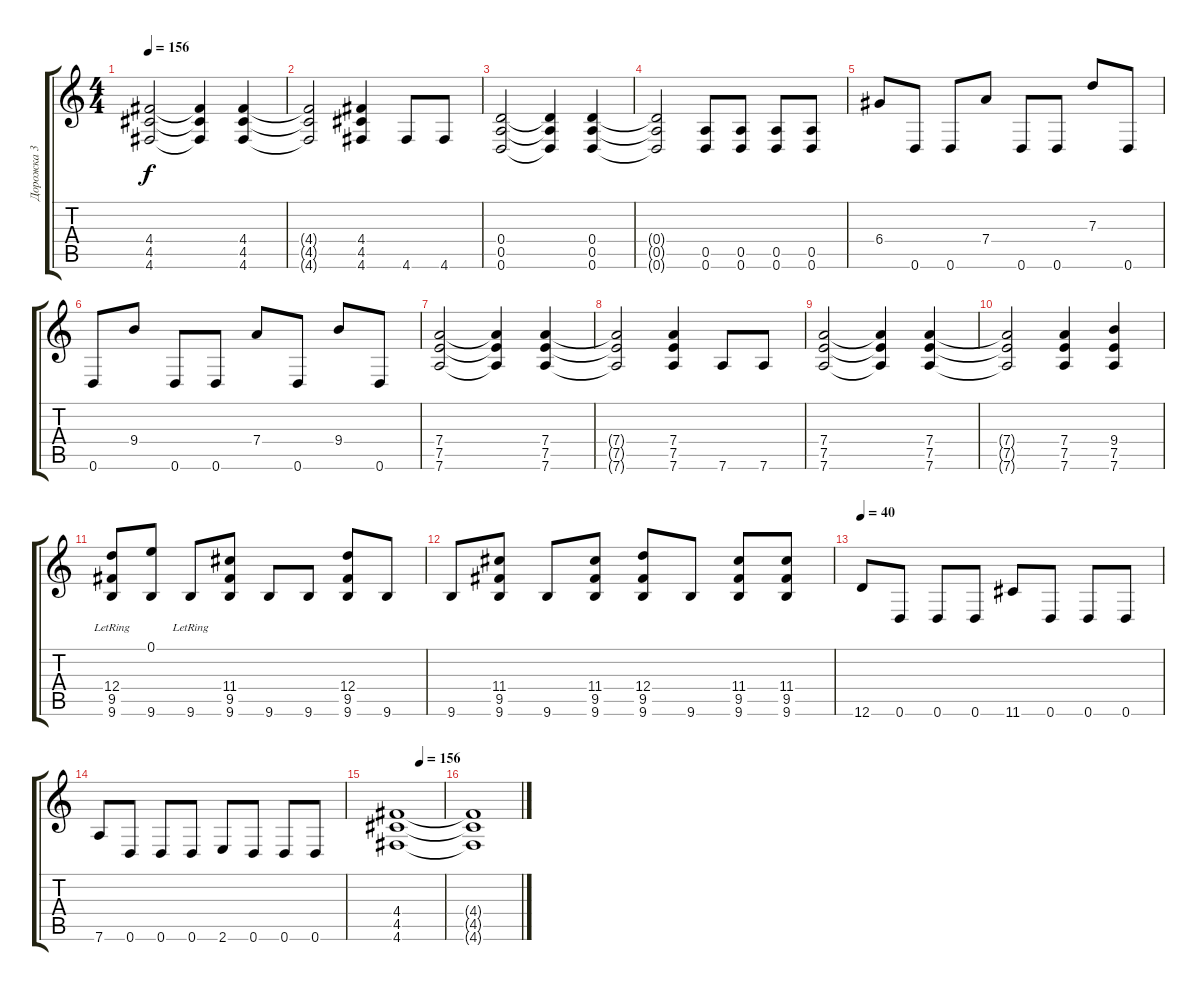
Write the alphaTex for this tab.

\track ("Дорожка 3" "Дорожка 3") {instrument distortionguitar}
\staff {score tabs}
\tuning (E4 B3 G3 D3 A2 D2) {hide}
\ts (4 4)
\tempo 156
\clef g2
\ks c
(4.4 4.5 4.6).2{dy f} (4.4{t} 4.5{t} 4.6{t}).4 (4.4 4.5 4.6).4 |
(4.4{t} 4.5{t} 4.6{t}).2 (4.4 4.5 4.6).4 4.6.8 4.6.8 |
(0.4 0.5 0.6).2 (0.4{t} 0.5{t} 0.6{t}).4 (0.4 0.5 0.6).4 |
(0.4{t} 0.5{t} 0.6{t}).2 (0.5 0.6).8 (0.5 0.6).8 (0.5 0.6).8 (0.5 0.6).8 |
6.4.8 0.6.8 0.6.8 7.4.8 0.6.8 0.6.8 7.3.8 0.6.8 |
0.6.8 9.4.8 0.6.8 0.6.8 7.4.8 0.6.8 9.4.8 0.6.8 |
(7.4 7.5 7.6).2 (7.4{t} 7.5{t} 7.6{t}).4 (7.4 7.5 7.6).4 |
(7.4{t} 7.5{t} 7.6{t}).2 (7.4 7.5 7.6).4 7.6.8 7.6.8 |
(7.4 7.5 7.6).2 (7.4{t} 7.5{t} 7.6{t}).4 (7.4 7.5 7.6).4 |
(7.4{t} 7.5{t} 7.6{t}).2 (7.4 7.5 7.6).4 (9.4 7.5 7.6).4 |
(12.4{lr} 9.5{lr} 9.6{lr}).8 (0.1 9.6).8 9.6{lr}.8 (11.4 9.5 9.6).8 9.6.8 9.6.8 (12.4 9.5 9.6).8 9.6.8 |
9.6.8 (11.4 9.5 9.6).8 9.6.8 (11.4 9.5 9.6).8 (12.4 9.5 9.6).8 9.6.8 (11.4 9.5 9.6).8 (11.4 9.5 9.6).8 |
\tempo 40
12.6.8 0.6.8 0.6.8 0.6.8 11.6.8 0.6.8 0.6.8 0.6.8 |
7.6.8 0.6.8 0.6.8 0.6.8 2.6.8 0.6.8 0.6.8 0.6.8 |
\tempo (156 0.5)
(4.4 4.5 4.6).1 |
(4.4{t} 4.5{t} 4.6{t}).1
